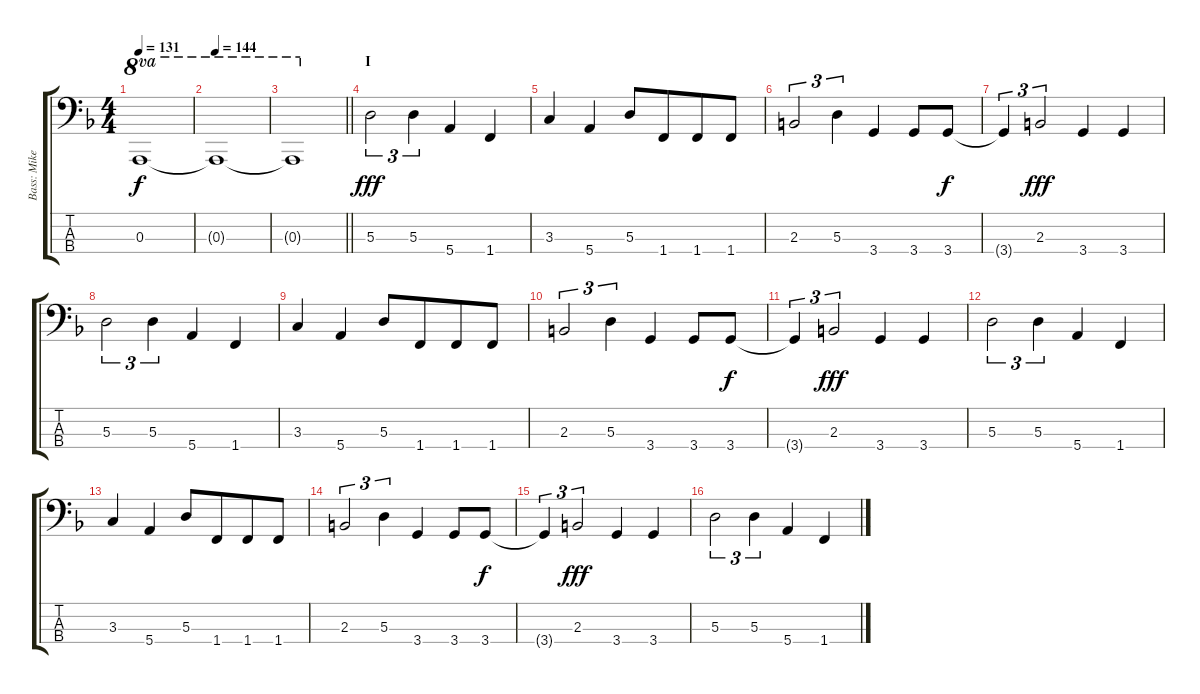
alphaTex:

\track ("Bass: Mike" "Bass: Mike") {instrument electricbassfinger}
\staff {score tabs}
\tuning (G2 D2 A1 E1) {hide}
\ts (4 4)
\tempo 131
\clef f4
\ks f
0.3.1{ot 8va dy f} |
\tempo 144
0.3{t}.1{ot 8va} |
\barLineRight lightlight
0.3{t}.1{ot 8va} |
\section ("" "I")
5.3.2{tu (3 2) dy fff} 5.3.4{tu (3 2)} 5.4.4 1.4.4 |
3.3.4 5.4.4 5.3.8 1.4.8{beam merge} 1.4.8 1.4.8 |
2.3.2{tu (3 2)} 5.3.4{tu (3 2)} 3.4.4 3.4.8 3.4.8{dy f} |
3.4{t}.4{tu (3 2)} 2.3.2{tu (3 2) dy fff} 3.4.4 3.4.4 |
5.3.2{tu (3 2)} 5.3.4{tu (3 2)} 5.4.4 1.4.4 |
3.3.4 5.4.4 5.3.8 1.4.8{beam merge} 1.4.8 1.4.8 |
2.3.2{tu (3 2)} 5.3.4{tu (3 2)} 3.4.4 3.4.8 3.4.8{dy f} |
3.4{t}.4{tu (3 2)} 2.3.2{tu (3 2) dy fff} 3.4.4 3.4.4 |
5.3.2{tu (3 2)} 5.3.4{tu (3 2)} 5.4.4 1.4.4 |
3.3.4 5.4.4 5.3.8 1.4.8{beam merge} 1.4.8 1.4.8 |
2.3.2{tu (3 2)} 5.3.4{tu (3 2)} 3.4.4 3.4.8 3.4.8{dy f} |
3.4{t}.4{tu (3 2)} 2.3.2{tu (3 2) dy fff} 3.4.4 3.4.4 |
5.3.2{tu (3 2)} 5.3.4{tu (3 2)} 5.4.4 1.4.4
